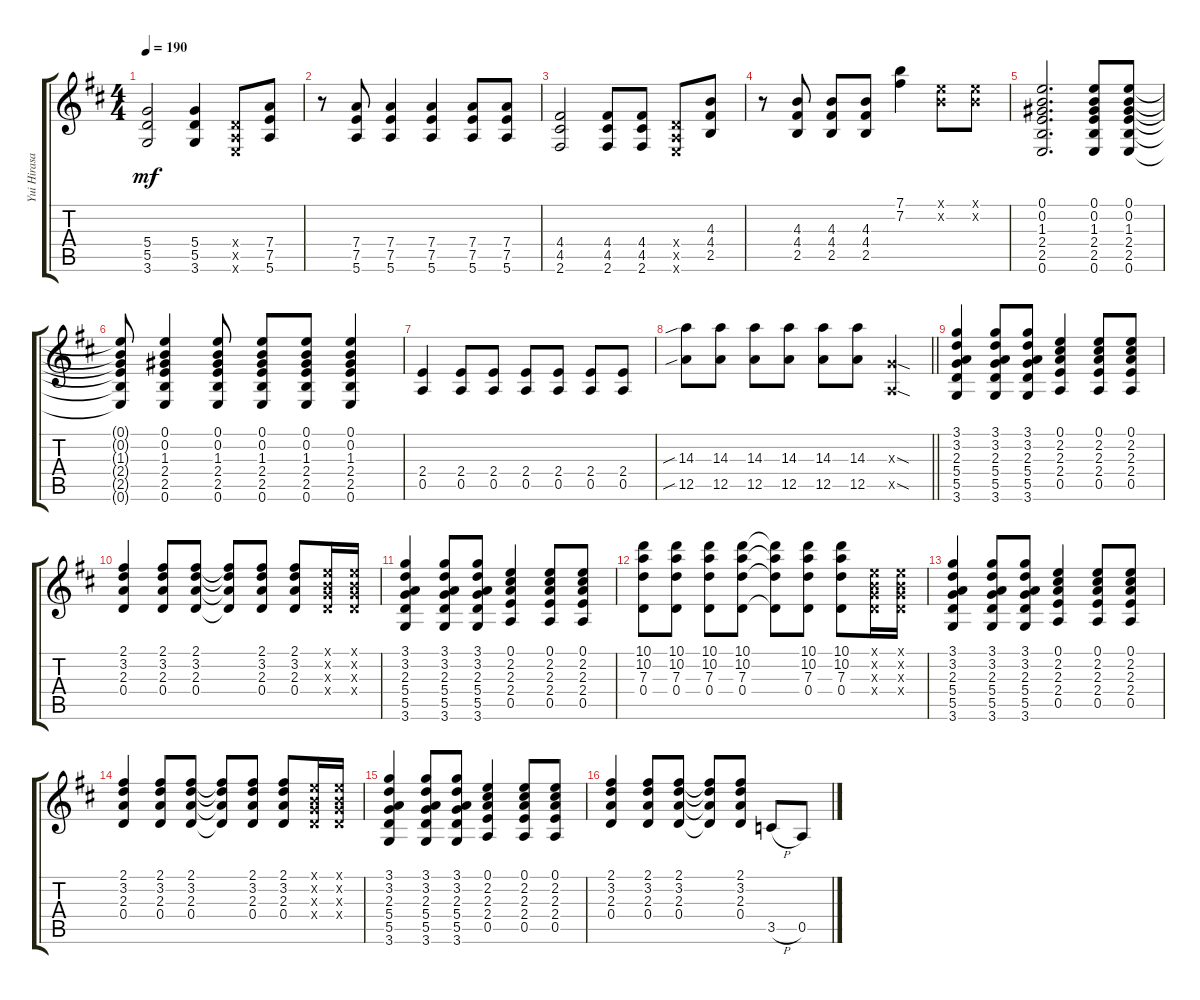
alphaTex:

\track ("Yui Hirasawa" "Yui Hirasa") {instrument distortionguitar}
\staff {score tabs}
\tuning (E4 B3 G3 D3 A2 E2) {hide}
\ts (4 4)
\section ("" "")
\tempo 190
\clef g2
\ks d
(5.4 5.5 3.6).2{dy mf} (5.4 5.5 3.6).4 (0.4{x} 0.5{x} 0.6{x}).8 (7.4 7.5 5.6).8 |
r.8 (7.4 7.5 5.6).8 (7.4 7.5 5.6).4 (7.4 7.5 5.6).4 (7.4 7.5 5.6).8 (7.4 7.5 5.6).8 |
(4.4 4.5 2.6).2 (4.4 4.5 2.6).8 (4.4 4.5 2.6).8 (0.4{x} 0.5{x} 0.6{x}).8 (4.3 4.4 2.5).8 |
r.8 (4.3 4.4 2.5).8 (4.3 4.4 2.5).8 (4.3 4.4 2.5).8 (7.1 7.2).4 (0.1{x} 0.2{x}).8 (0.1{x} 0.2{x}).8 |
(0.1 0.2 1.3 2.4 2.5 0.6).2{d} (0.1 0.2 1.3 2.4 2.5 0.6).8 (0.1 0.2 1.3 2.4 2.5 0.6).8 |
(0.1{t} 0.2{t} 1.3{t} 2.4{t} 2.5{t} 0.6{t}).8 (0.1 0.2 1.3 2.4 2.5 0.6).4 (0.1 0.2 1.3 2.4 2.5 0.6).8 (0.1 0.2 1.3 2.4 2.5 0.6).8 (0.1 0.2 1.3 2.4 2.5 0.6).8 (0.1 0.2 1.3 2.4 2.5 0.6).4 |
(2.4 0.5).4 (2.4 0.5).8 (2.4 0.5).8 (2.4 0.5).8 (2.4 0.5).8 (2.4 0.5).8 (2.4 0.5).8 |
\barLineRight lightlight
(14.3{sib} 12.5{sib}).8 (14.3 12.5).8 (14.3 12.5).8 (14.3 12.5).8 (14.3 12.5).8 (14.3 12.5).8 (0.3{sod x} 0.5{sod x}).4 |
\section ("" "")
(3.1 3.2 2.3 5.4 5.5 3.6).4 (3.1 3.2 2.3 5.4 5.5 3.6).8 (3.1 3.2 2.3 5.4 5.5 3.6).8 (0.1 2.2 2.3 2.4 0.5).4 (0.1 2.2 2.3 2.4 0.5).8 (0.1 2.2 2.3 2.4 0.5).8 |
(2.1 3.2 2.3 0.4).4 (2.1 3.2 2.3 0.4).8 (2.1 3.2 2.3 0.4).8 (2.1{t} 3.2{t} 2.3{t} 0.4{t}).8 (2.1 3.2 2.3 0.4).8 (2.1 3.2 2.3 0.4).8 (0.1{x} 0.2{x} 0.3{x} 0.4{x}).16 (0.1{x} 0.2{x} 0.3{x} 0.4{x}).16 |
(3.1 3.2 2.3 5.4 5.5 3.6).4 (3.1 3.2 2.3 5.4 5.5 3.6).8 (3.1 3.2 2.3 5.4 5.5 3.6).8 (0.1 2.2 2.3 2.4 0.5).4 (0.1 2.2 2.3 2.4 0.5).8 (0.1 2.2 2.3 2.4 0.5).8 |
(10.1 10.2 7.3 0.4).8 (10.1 10.2 7.3 0.4).8 (10.1 10.2 7.3 0.4).8 (10.1 10.2 7.3 0.4).8 (10.1{t} 10.2{t} 7.3{t} 0.4{t}).8 (10.1 10.2 7.3 0.4).8 (10.1 10.2 7.3 0.4).8 (0.1{x} 0.2{x} 0.3{x} 0.4{x}).16 (0.1{x} 0.2{x} 0.3{x} 0.4{x}).16 |
(3.1 3.2 2.3 5.4 5.5 3.6).4 (3.1 3.2 2.3 5.4 5.5 3.6).8 (3.1 3.2 2.3 5.4 5.5 3.6).8 (0.1 2.2 2.3 2.4 0.5).4 (0.1 2.2 2.3 2.4 0.5).8 (0.1 2.2 2.3 2.4 0.5).8 |
(2.1 3.2 2.3 0.4).4 (2.1 3.2 2.3 0.4).8 (2.1 3.2 2.3 0.4).8 (2.1{t} 3.2{t} 2.3{t} 0.4{t}).8 (2.1 3.2 2.3 0.4).8 (2.1 3.2 2.3 0.4).8 (0.1{x} 0.2{x} 0.3{x} 0.4{x}).16 (0.1{x} 0.2{x} 0.3{x} 0.4{x}).16 |
(3.1 3.2 2.3 5.4 5.5 3.6).4 (3.1 3.2 2.3 5.4 5.5 3.6).8 (3.1 3.2 2.3 5.4 5.5 3.6).8 (0.1 2.2 2.3 2.4 0.5).4 (0.1 2.2 2.3 2.4 0.5).8 (0.1 2.2 2.3 2.4 0.5).8 |
(2.1 3.2 2.3 0.4).4 (2.1 3.2 2.3 0.4).8 (2.1 3.2 2.3 0.4).8 (2.1{t} 3.2{t} 2.3{t} 0.4{t}).8 (2.1 3.2 2.3 0.4).8 3.5{h}.8 0.5.8
